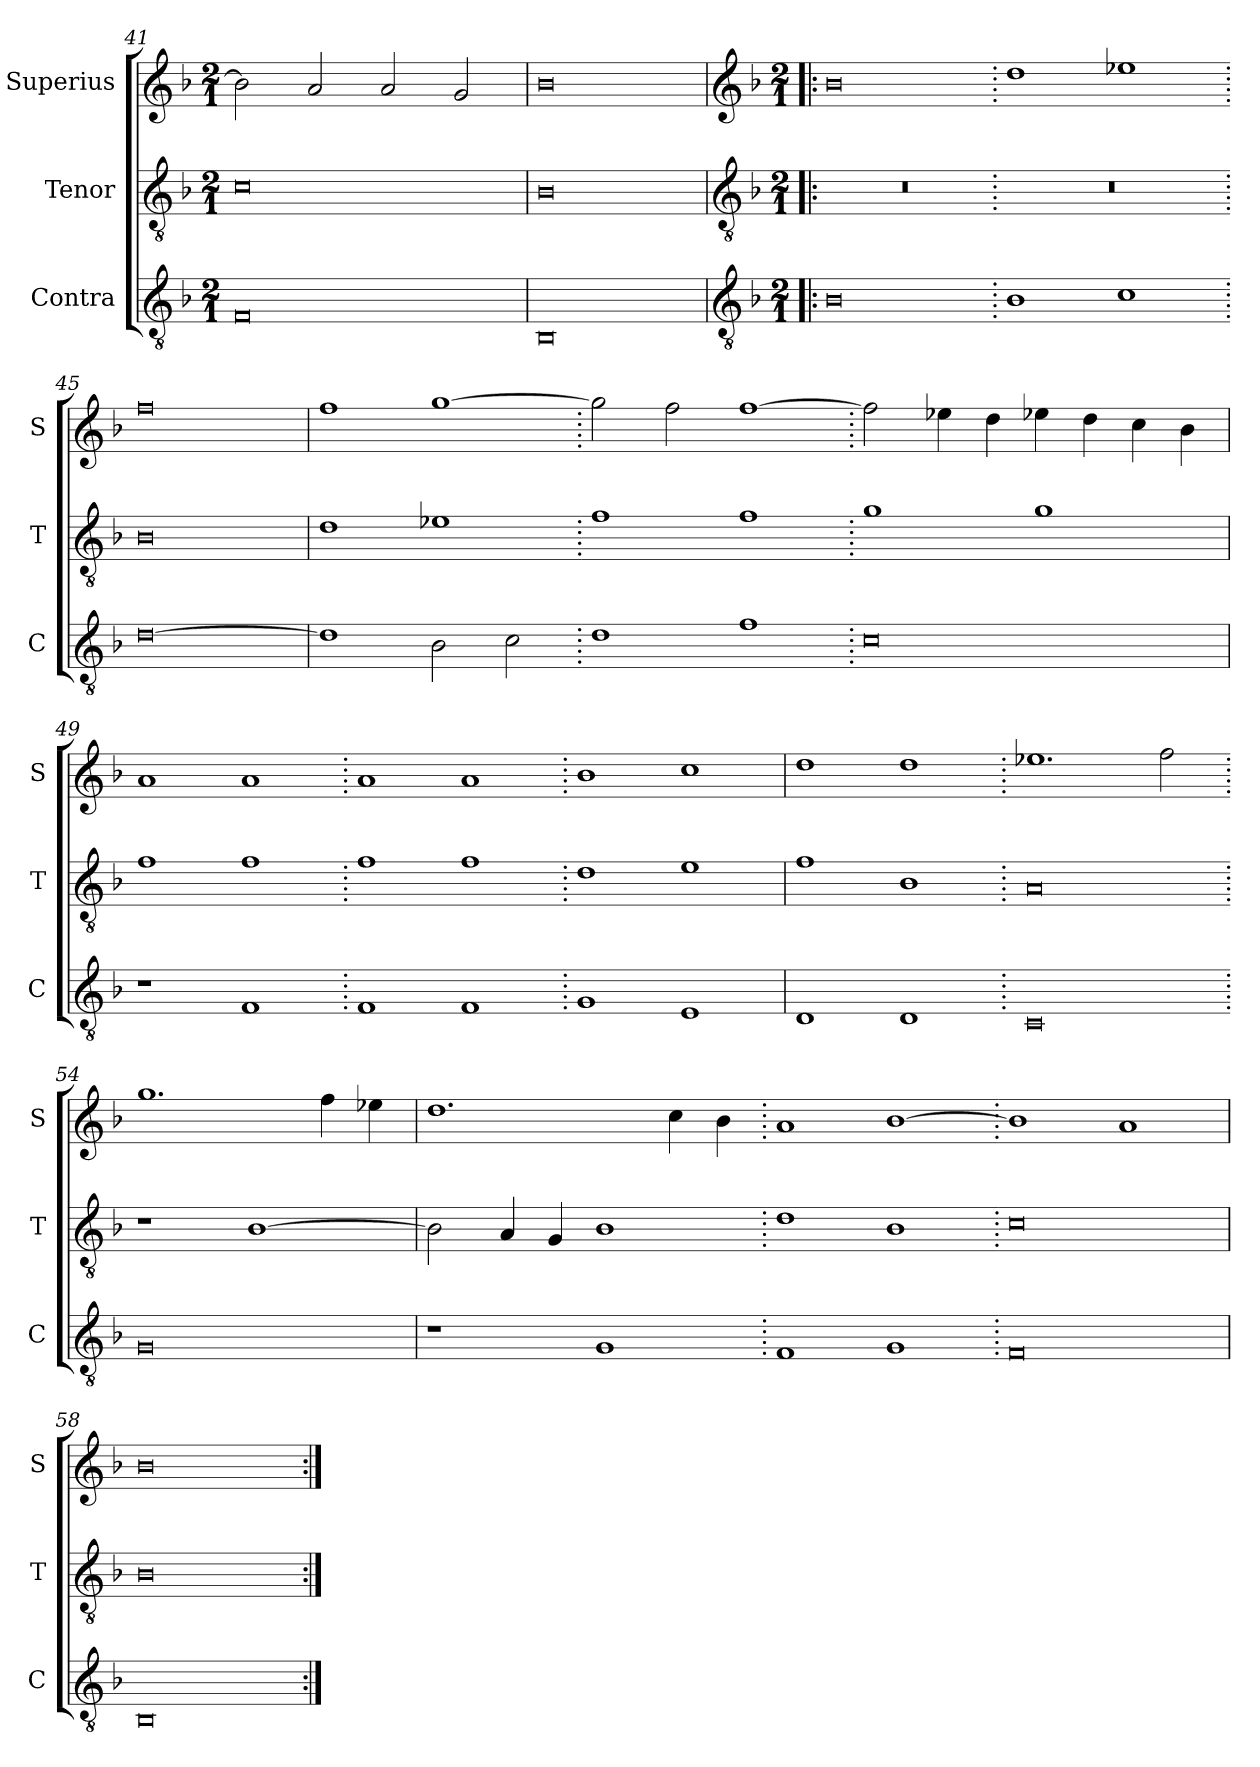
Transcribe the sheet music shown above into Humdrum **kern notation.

**kern	**kern	**kern
*part3	*part2	*part1
*staff3	*staff2	*staff1
*I"Contra	*I"Tenor	*I"Superius
*I'C	*I'T	*I'S
*clefGv2	*clefGv2	*clefG2
*k[b-]	*k[b-]	*k[b-]
*M2/1	*M2/1	*M2/1
=41	=41	=41
0F	0c	2b-]
.	.	2a
.	.	2a
.	.	2g
=42	=42	=42
0BB-	0B-	0b-
=43!|:	=43!|:	=43!|:
*clefGv2	*clefGv2	*clefG2
*k[b-]	*k[b-]	*k[b-]
*M2/1	*M2/1	*M2/1
*	*	*MM384
0B-	0r	0b-
=44.	=44.	=44.
1B-	0r	1dd
1c	.	1ee-X
=45.	=45.	=45.
[0d	0B-	0ff
=46	=46	=46
1d]	1d	1ff
2B-	1e-X	[1gg
2c	.	.
=47.	=47.	=47.
1d	1f	2gg]
.	.	2ff
1f	1f	[1ff
=48.	=48.	=48.
0c	1g	2ff]
.	.	4ee-X
.	.	4dd
.	1g	4ee-X
.	.	4dd
.	.	4cc
.	.	4b-
=49	=49	=49
1r	1f	1a
1F	1f	1a
=50.	=50.	=50.
1F	1f	1a
1F	1f	1a
=51.	=51.	=51.
1G	1d	1b-
1E	1e	1cc
=52	=52	=52
1D	1f	1dd
1D	1B-	1dd
=53.	=53.	=53.
0C	0A	1.ee-X
.	.	2ff
=54.	=54.	=54.
0G	1r	1.gg
.	[1B-	.
.	.	4ff
.	.	4ee-X
=55	=55	=55
1r	2B-]	1.dd
.	4A	.
.	4G	.
1G	1B-	.
.	.	4cc
.	.	4b-
=56.	=56.	=56.
1F	1d	1a
1G	1B-	[1b-
=57.	=57.	=57.
0F	0c	1b-]
.	.	1a
=58	=58	=58
0BB-	0B-	0b-
=:|!	=:|!	=:|!
*-	*-	*-
